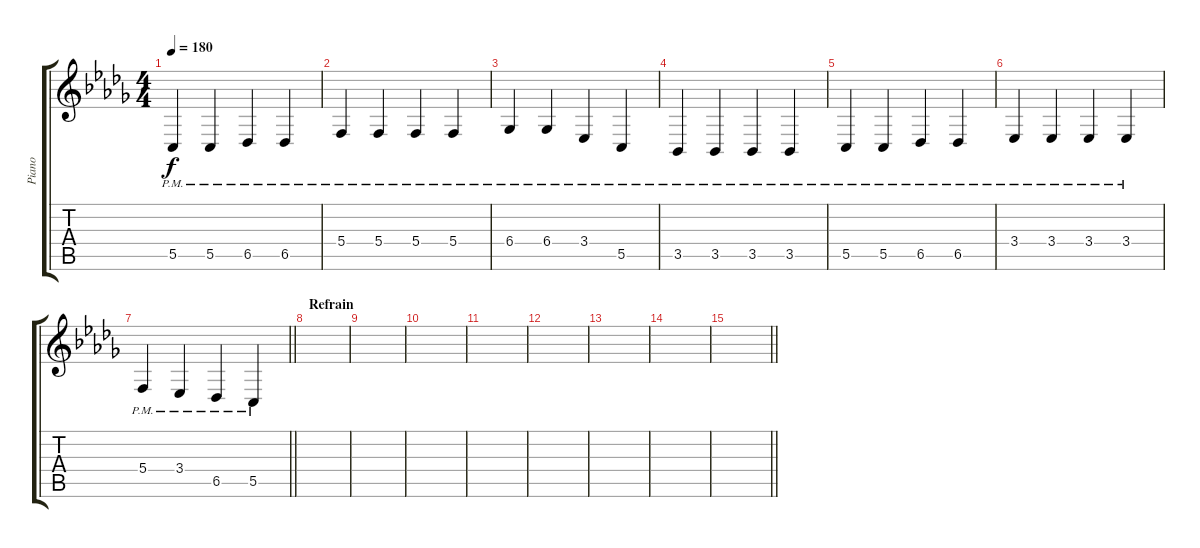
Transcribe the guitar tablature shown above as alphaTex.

\track ("Piano" "Piano") {instrument acousticgrandpiano}
\staff {score tabs}
\tuning (D4 A3 F3 C3 G2 D2) {hide}
\ts (4 4)
\tempo 180
\clef g2
\ks bbminor
5.5{pm}.4{dy f} 5.5{pm}.4 6.5{pm}.4 6.5{pm}.4 |
5.4{pm}.4 5.4{pm}.4 5.4{pm}.4 5.4{pm}.4 |
6.4{pm}.4 6.4{pm}.4 3.4{pm}.4 5.5{pm}.4 |
3.5{pm}.4 3.5{pm}.4 3.5{pm}.4 3.5{pm}.4 |
5.5{pm}.4 5.5{pm}.4 6.5{pm}.4 6.5{pm}.4 |
3.4{pm}.4 3.4{pm}.4 3.4{pm}.4 3.4{pm}.4 |
\barLineRight lightlight
5.4{pm}.4 3.4{pm}.4 6.5{pm}.4 5.5{pm}.4 |
\section ("" "Refrain")
|
|
|
|
|
|
|
\barLineRight lightlight
